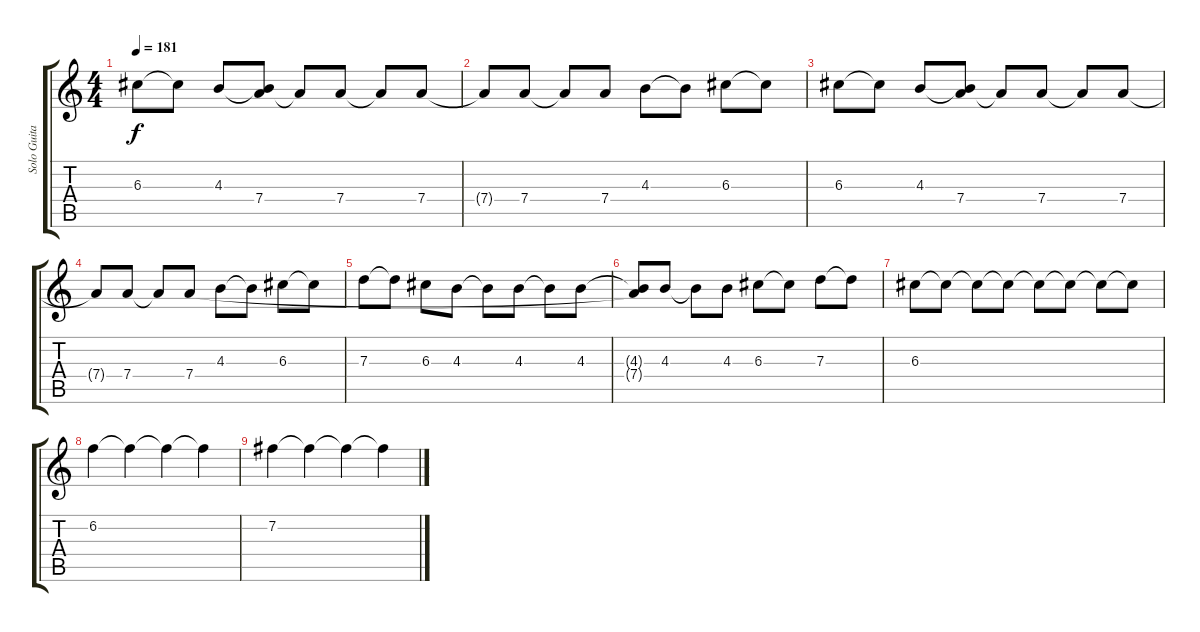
\track ("Solo Guitar" "Solo Guita") {instrument distortionguitar}
\staff {score tabs}
\tuning (E4 B3 G3 D3 A2 E2) {hide}
\ts (4 4)
\tempo 181
\clef g2
\ks c
6.3.8{dy f} 6.3{t}.8 4.3.8 (4.3{t} 7.4).8 7.4{t}.8 7.4.8 7.4{t}.8 7.4.8 |
7.4{t}.8 7.4.8 7.4{t}.8 7.4.8 4.3.8 4.3{t}.8 6.3.8 6.3{t}.8 |
6.3.8 6.3{t}.8 4.3.8 (4.3{t} 7.4).8 7.4{t}.8 7.4.8 7.4{t}.8 7.4.8 |
7.4{t}.8 7.4.8 7.4{t}.8 7.4.8 4.3.8 4.3{t}.8 6.3.8 6.3{t}.8 |
7.3.8 7.3{t}.8 6.3.8 4.3.8 4.3{t}.8 4.3.8 4.3{t}.8 4.3.8 |
(4.3{t} 7.4{t}).8 4.3.8 4.3{t}.8 4.3.8 6.3.8 6.3{t}.8 7.3.8 7.3{t}.8 |
6.3.8 6.3{t}.8 6.3{t}.8 6.3{t}.8 6.3{t}.8 6.3{t}.8 6.3{t}.8 6.3{t}.8 |
6.2.4 6.2{t}.4 6.2{t}.4 6.2{t}.4 |
7.2.4 7.2{t}.4 7.2{t}.4 7.2{t}.4
